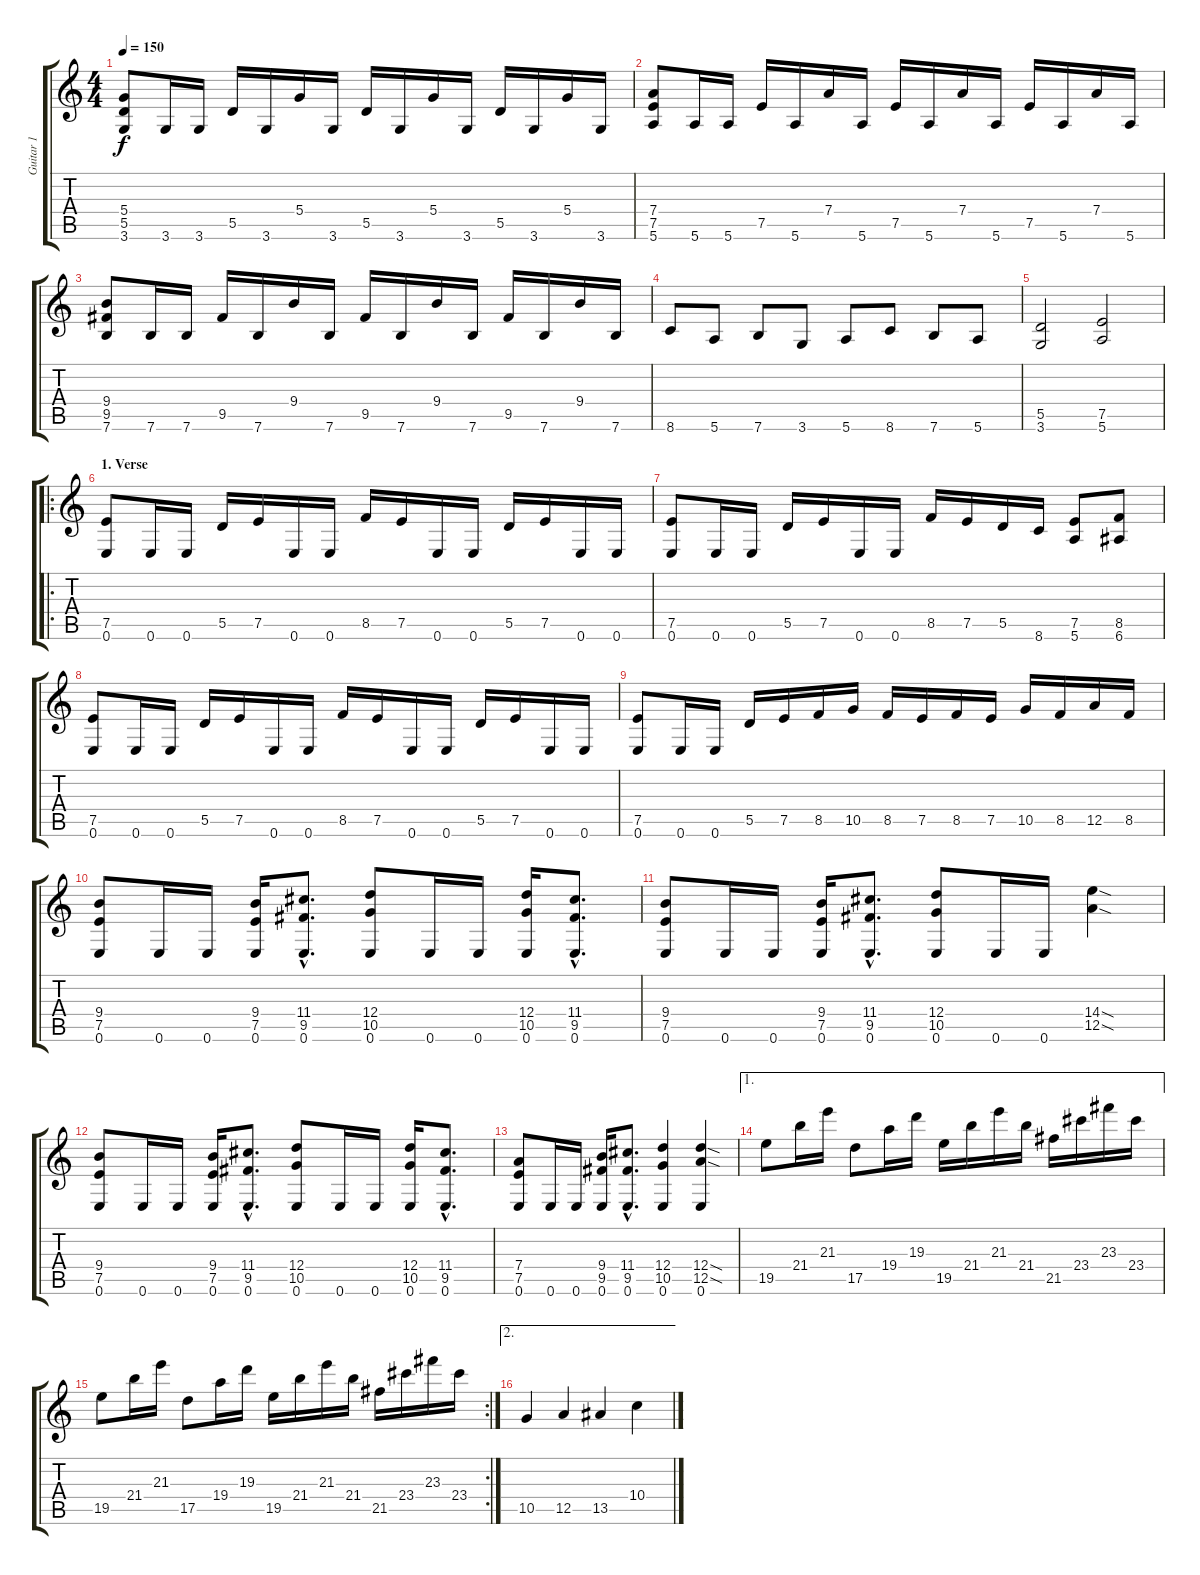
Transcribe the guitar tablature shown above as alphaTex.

\track ("Guitar 1" "Guitar 1") {instrument distortionguitar}
\staff {score tabs}
\tuning (E4 B3 G3 D3 A2 E2) {hide}
\ts (4 4)
\tempo 150
\clef g2
\ks c
(5.4 5.5 3.6).8{dy f} 3.6.16 3.6.16 5.5.16 3.6.16 5.4.16 3.6.16 5.5.16 3.6.16 5.4.16 3.6.16 5.5.16 3.6.16 5.4.16 3.6.16 |
(7.4 7.5 5.6).8 5.6.16 5.6.16 7.5.16 5.6.16 7.4.16 5.6.16 7.5.16 5.6.16 7.4.16 5.6.16 7.5.16 5.6.16 7.4.16 5.6.16 |
(9.4 9.5 7.6).8 7.6.16 7.6.16 9.5.16 7.6.16 9.4.16 7.6.16 9.5.16 7.6.16 9.4.16 7.6.16 9.5.16 7.6.16 9.4.16 7.6.16 |
8.6.8 5.6.8 7.6.8 3.6.8 5.6.8 8.6.8 7.6.8 5.6.8 |
(5.5 3.6).2 (7.5 5.6).2 |
\ro
\section ("" "1. Verse")
(7.5 0.6).8 0.6.16 0.6.16 5.5.16 7.5.16 0.6.16 0.6.16 8.5.16 7.5.16 0.6.16 0.6.16 5.5.16 7.5.16 0.6.16 0.6.16 |
(7.5 0.6).8 0.6.16 0.6.16 5.5.16 7.5.16 0.6.16 0.6.16 8.5.16 7.5.16 5.5.16 8.6.16 (7.5 5.6).8 (8.5 6.6).8 |
(7.5 0.6).8 0.6.16 0.6.16 5.5.16 7.5.16 0.6.16 0.6.16 8.5.16 7.5.16 0.6.16 0.6.16 5.5.16 7.5.16 0.6.16 0.6.16 |
(7.5 0.6).8 0.6.16 0.6.16 5.5.16 7.5.16 8.5.16 10.5.16 8.5.16 7.5.16 8.5.16 7.5.16 10.5.16 8.5.16 12.5.16 8.5.16 |
(9.4 7.5 0.6).8 0.6.16 0.6.16 (9.4 7.5 0.6).16 (11.4{hac} 9.5{hac} 0.6{hac}).8{d} (12.4 10.5 0.6).8 0.6.16 0.6.16 (12.4 10.5 0.6).16 (11.4{hac} 9.5{hac} 0.6{hac}).8{d} |
(9.4 7.5 0.6).8 0.6.16 0.6.16 (9.4 7.5 0.6).16 (11.4{hac} 9.5{hac} 0.6{hac}).8{d} (12.4 10.5 0.6).8 0.6.16 0.6.16 (14.4{sod} 12.5{sod}).4 |
(9.4 7.5 0.6).8 0.6.16 0.6.16 (9.4 7.5 0.6).16 (11.4{hac} 9.5{hac} 0.6{hac}).8{d} (12.4 10.5 0.6).8 0.6.16 0.6.16 (12.4 10.5 0.6).16 (11.4{hac} 9.5{hac} 0.6{hac}).8{d} |
(7.4 7.5 0.6).8 0.6.16 0.6.16 (9.4 9.5 0.6).16 (11.4{hac} 9.5{hac} 0.6{hac}).8{d} (12.4 10.5 0.6).4 (12.4{sod} 12.5{sod} 0.6).4 |
\ae 1
19.5.8 21.4.16 21.3.16 17.5.8 19.4.16 19.3.16 19.5.16 21.4.16 21.3.16 21.4.16 21.5.16 23.4.16 23.3.16 23.4.16 |
\rc 2
19.5.8 21.4.16 21.3.16 17.5.8 19.4.16 19.3.16 19.5.16 21.4.16 21.3.16 21.4.16 21.5.16 23.4.16 23.3.16 23.4.16 |
\ae 2
10.5.4 12.5.4 13.5.4 10.4.4
